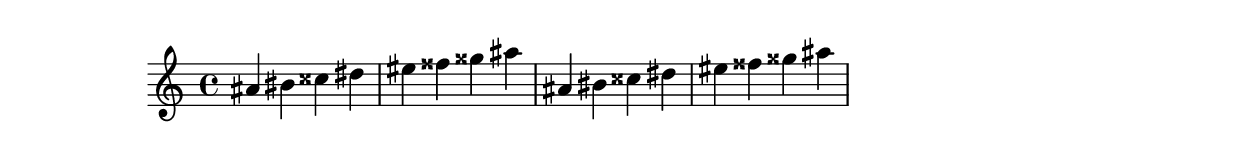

\version "2.1.25"

\header {
texidoc="@cindex Smart Transpose
@example
	Here's a copy of my feature request :
@quotation
        Your task, if you accept it is to implement a \smarttranspose
        command>> that would translate such oddities into more natural
        notations. Double accidentals should be removed, as well as E-sharp
        (-> F), bC (-> B), bF (-> E), B-sharp (-> C).
@end quotation

You mean like this. (Sorry 'bout the nuked indentation.)

Modified to use the standard transpose mechanism. The question is
how useful these enharmonic modifications are. Mats B.
@end example
"
}

#(define  (unhair-pitch p)
  (let* ((o (ly:pitch-octave p))
         (a (ly:pitch-alteration p))
         (n (ly:pitch-notename p)))

    (cond
     ((and (> a 2) (or (eq? n 6) (eq? n 2)))
      (set! a (- a 2))
      (set! n (+ n 1)))
     ((and (< a -2) (or (eq? n 0) (eq? n 3)))
      (set! a (+ a 2))
      (set! n (- n 1))))

    (cond
     ((eq? a 4) (set! a 0) (set! n (+ n 1)))
     ((eq? a -4) (set! a 0) (set! n (- n 1))))

    (if (< n 0) (begin (set!  o (- o 1)) (set! n (+ n 7))))
    (if (> n 6) (begin (set!  o (+ o 1)) (set! n (- n 7))))

    (ly:make-pitch o n a)))

#(define (simplify music)
  (let* ((es (ly:get-mus-property music 'elements))
         (e (ly:get-mus-property music 'element))
         (p (ly:get-mus-property music 'pitch)))

    (if (pair? es)
        (ly:set-mus-property!
         music 'elements
         (map (lambda (x) (simplify x)) es)))

    (if (ly:music? e)
        (ly:set-mus-property!
         music 'element
         (simplify e)))

    (if (ly:pitch? p)
        (begin
          (set! p (unhair-pitch p))
          (ly:set-mus-property! music 'pitch p)))

    music))

music = \notes \relative c' { c4 d  e f g a b  c }

\score {
  \notes \context Staff {
    \transpose c ais \music
    \apply #simplify \transpose c ais \music
  }
  \paper { raggedright = ##t}
}


